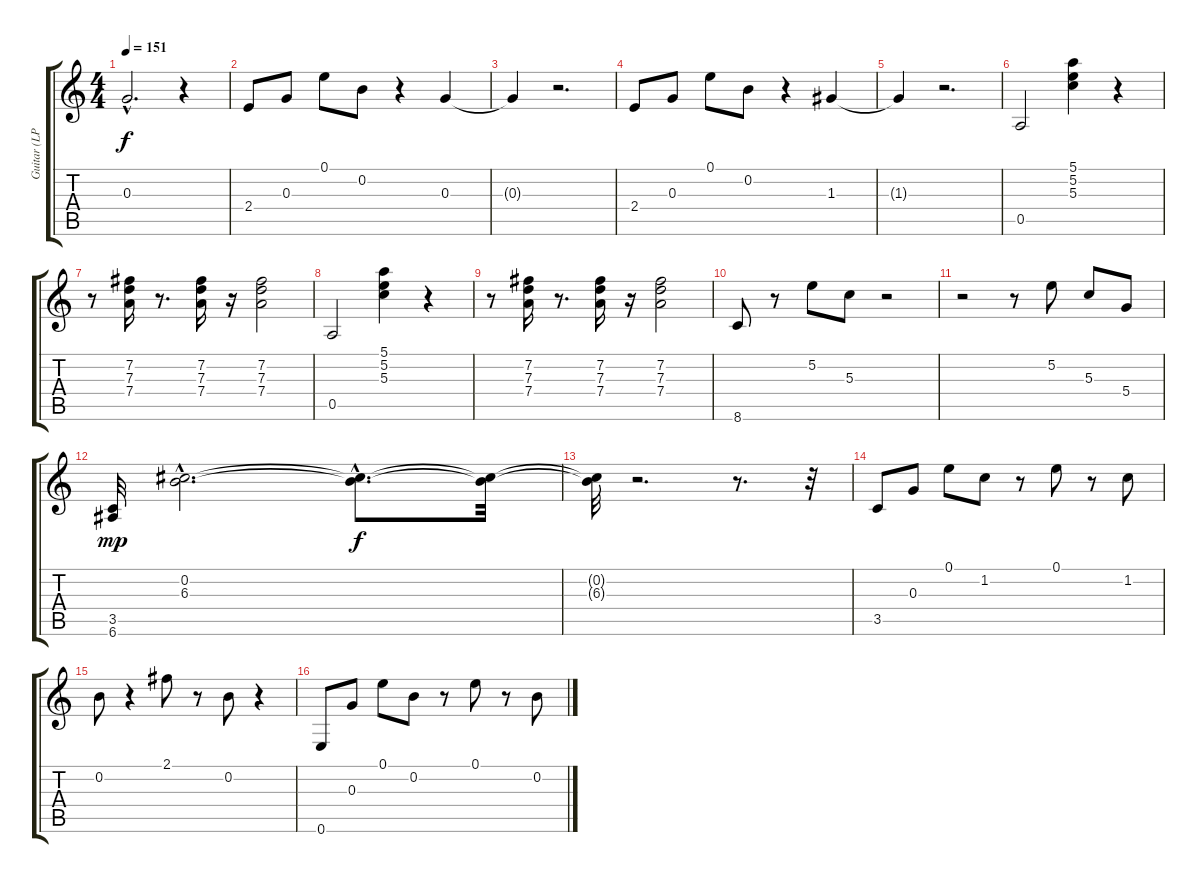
\track ("Guitar (LP)" "Guitar (LP") {instrument electricguitarclean}
\staff {score tabs}
\tuning (E4 B3 G3 D3 A2 E2) {hide}
\ts (4 4)
\tempo 151
\clef g2
\ks c
0.3{hac t}.2{d dy f} r.4 |
2.4.8 0.3.8 0.1.8 0.2.8 r.4 0.3.4 |
0.3{t}.4 r.2{d} |
2.4.8 0.3.8 0.1.8 0.2.8 r.4 1.3.4 |
1.3{t}.4 r.2{d} |
0.5.2 (5.1 5.2 5.3).4 r.4 |
r.8 (7.2 7.3 7.4).16 r.8{d} (7.2 7.3 7.4).16 r.16 (7.2 7.3 7.4).2 |
0.5.2 (5.1 5.2 5.3).4 r.4 |
r.8 (7.2 7.3 7.4).16 r.8{d} (7.2 7.3 7.4).16 r.16 (7.2 7.3 7.4).2 |
8.6.8 r.8 5.2.8 5.3.8 r.2 |
r.2 r.8 5.2.8 5.3.8 5.4.8 |
(3.5 6.6).32{dy mp} (0.2{hac} 6.3{hac}).2{d} (0.2{hac t} 6.3{hac t}).8{d dy f} (0.2{t} 6.3{t}).32 |
(0.2{t} 6.3{t}).32 r.2{d} r.8{d} r.32 |
3.5.8 0.3.8 0.1.8 1.2.8 r.8 0.1.8 r.8 1.2.8 |
0.2.8 r.4 2.1.8 r.8 0.2.8 r.4 |
0.6.8 0.3.8 0.1.8{volume 11 balance 8} 0.2.8 r.8 0.1.8 r.8 0.2.8
